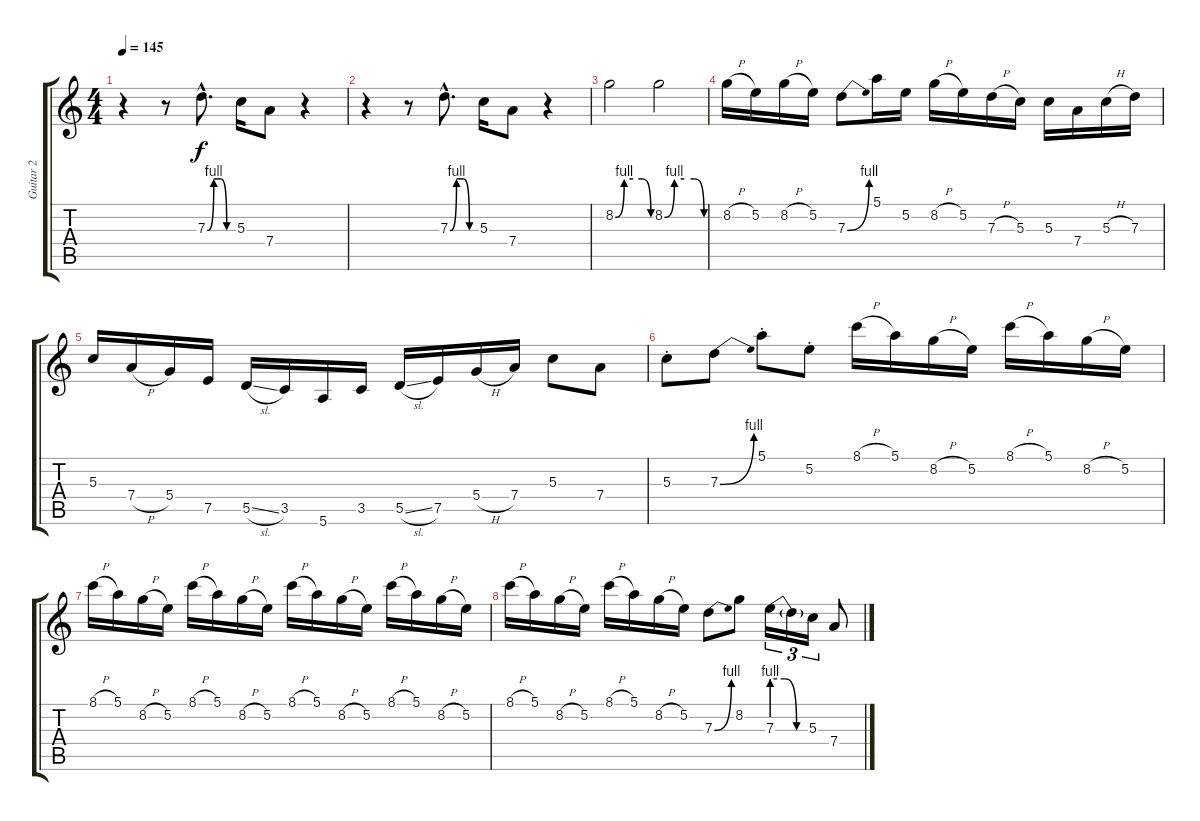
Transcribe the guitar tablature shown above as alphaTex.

\track ("Guitar 2" "Guitar 2") {instrument distortionguitar}
\staff {score tabs}
\tuning (E4 B3 G3 D3 A2 E2) {hide}
\ts (4 4)
\tempo 145
\clef g2
\ks c
r.4{dy f} r.8 7.3{be (custom 0 0 15 4 30 4 45 0 60 0) hac}.8{d} 5.3.16 7.4.8 r.4 |
r.4 r.8 7.3{be (custom 0 0 15 4 30 4 45 0 60 0) hac}.8{d} 5.3.16 7.4.8 r.4 |
8.2{be (custom 0 0 15 4 30 4 45 4 60 0)}.2 8.2{be (custom 0 0 15 4 30 4 45 4 60 0)}.2 |
8.2{h}.16 5.2.16 8.2{h}.16 5.2.16 7.3{be (bend 0 0 60 4)}.8 5.1.16 5.2.16 8.2{h}.16 5.2.16 7.3{h}.16 5.3.16 5.3.16 7.4.16 5.3{h}.16 7.3.16 |
5.3.16 7.4{h}.16 5.4.16 7.5.16 5.5{sl}.16 3.5.16 5.6.16 3.5.16 5.5{sl}.16 7.5.16 5.4{h}.16 7.4.16 5.3.8 7.4.8 |
5.3{st}.8 7.3{be (bend 0 0 60 4)}.8 5.1{st}.8 5.2{st}.8 8.1{h}.16 5.1.16 8.2{h}.16 5.2.16 8.1{h}.16 5.1.16 8.2{h}.16 5.2.16 |
8.1{h}.16 5.1.16 8.2{h}.16 5.2.16 8.1{h}.16 5.1.16 8.2{h}.16 5.2.16 8.1{h}.16 5.1.16 8.2{h}.16 5.2.16 8.1{h}.16 5.1.16 8.2{h}.16 5.2.16 |
8.1{h}.16 5.1.16 8.2{h}.16 5.2.16 8.1{h}.16 5.1.16 8.2{h}.16 5.2.16 7.3{be (bend 0 0 60 4)}.8 8.2.8 7.3{be (custom 0 4 20 4 40 0 60 0)}.16{tu (3 2)} 7.3{t}.16{tu (3 2)} 5.3.16{tu (3 2)} 7.4.8
